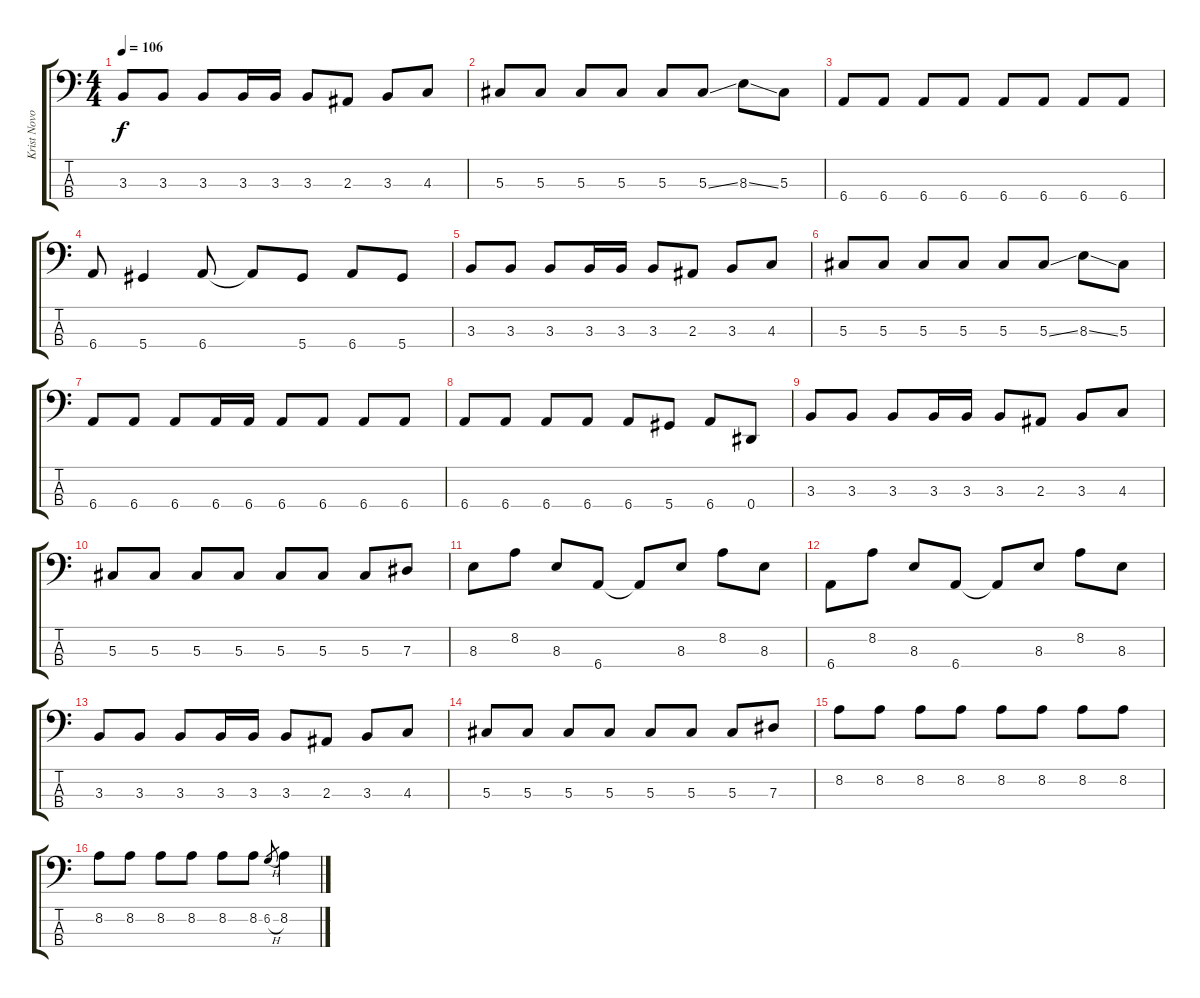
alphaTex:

\track ("Krist Novoselic and His Beard" "Krist Novo") {instrument electricbasspick}
\staff {score tabs}
\tuning (Gb2 Db2 Ab1 Eb1) {hide}
\ts (4 4)
\tempo 106
\clef f4
\ks c
3.3.8{dy f} 3.3.8 3.3.8 3.3.16 3.3.16 3.3.8 2.3.8 3.3.8 4.3.8 |
5.3.8 5.3.8 5.3.8 5.3.8 5.3.8 5.3{ss}.8 8.3{ss}.8 5.3.8 |
6.4.8 6.4.8 6.4.8 6.4.8 6.4.8 6.4.8 6.4.8 6.4.8 |
6.4.8 5.4.4 6.4.8 6.4{t}.8 5.4.8 6.4.8 5.4.8 |
3.3.8 3.3.8 3.3.8 3.3.16 3.3.16 3.3.8 2.3.8 3.3.8 4.3.8 |
5.3.8 5.3.8 5.3.8 5.3.8 5.3.8 5.3{ss}.8 8.3{ss}.8 5.3.8 |
6.4.8 6.4.8 6.4.8 6.4.16 6.4.16 6.4.8 6.4.8 6.4.8 6.4.8 |
6.4.8 6.4.8 6.4.8 6.4.8 6.4.8 5.4.8 6.4.8 0.4.8 |
3.3.8 3.3.8 3.3.8 3.3.16 3.3.16 3.3.8 2.3.8 3.3.8 4.3.8 |
5.3.8 5.3.8 5.3.8 5.3.8 5.3.8 5.3.8 5.3.8 7.3.8 |
8.3.8 8.2.8 8.3.8 6.4.8 6.4{t}.8 8.3.8 8.2.8 8.3.8 |
6.4.8 8.2.8 8.3.8 6.4.8 6.4{t}.8 8.3.8 8.2.8 8.3.8 |
3.3.8 3.3.8 3.3.8 3.3.16 3.3.16 3.3.8 2.3.8 3.3.8 4.3.8 |
5.3.8 5.3.8 5.3.8 5.3.8 5.3.8 5.3.8 5.3.8 7.3.8 |
8.2.8 8.2.8 8.2.8 8.2.8 8.2.8 8.2.8 8.2.8 8.2.8 |
8.2.8 8.2.8 8.2.8 8.2.8 8.2.8 8.2.8 6.2{h}.8{gr} 8.2.4
